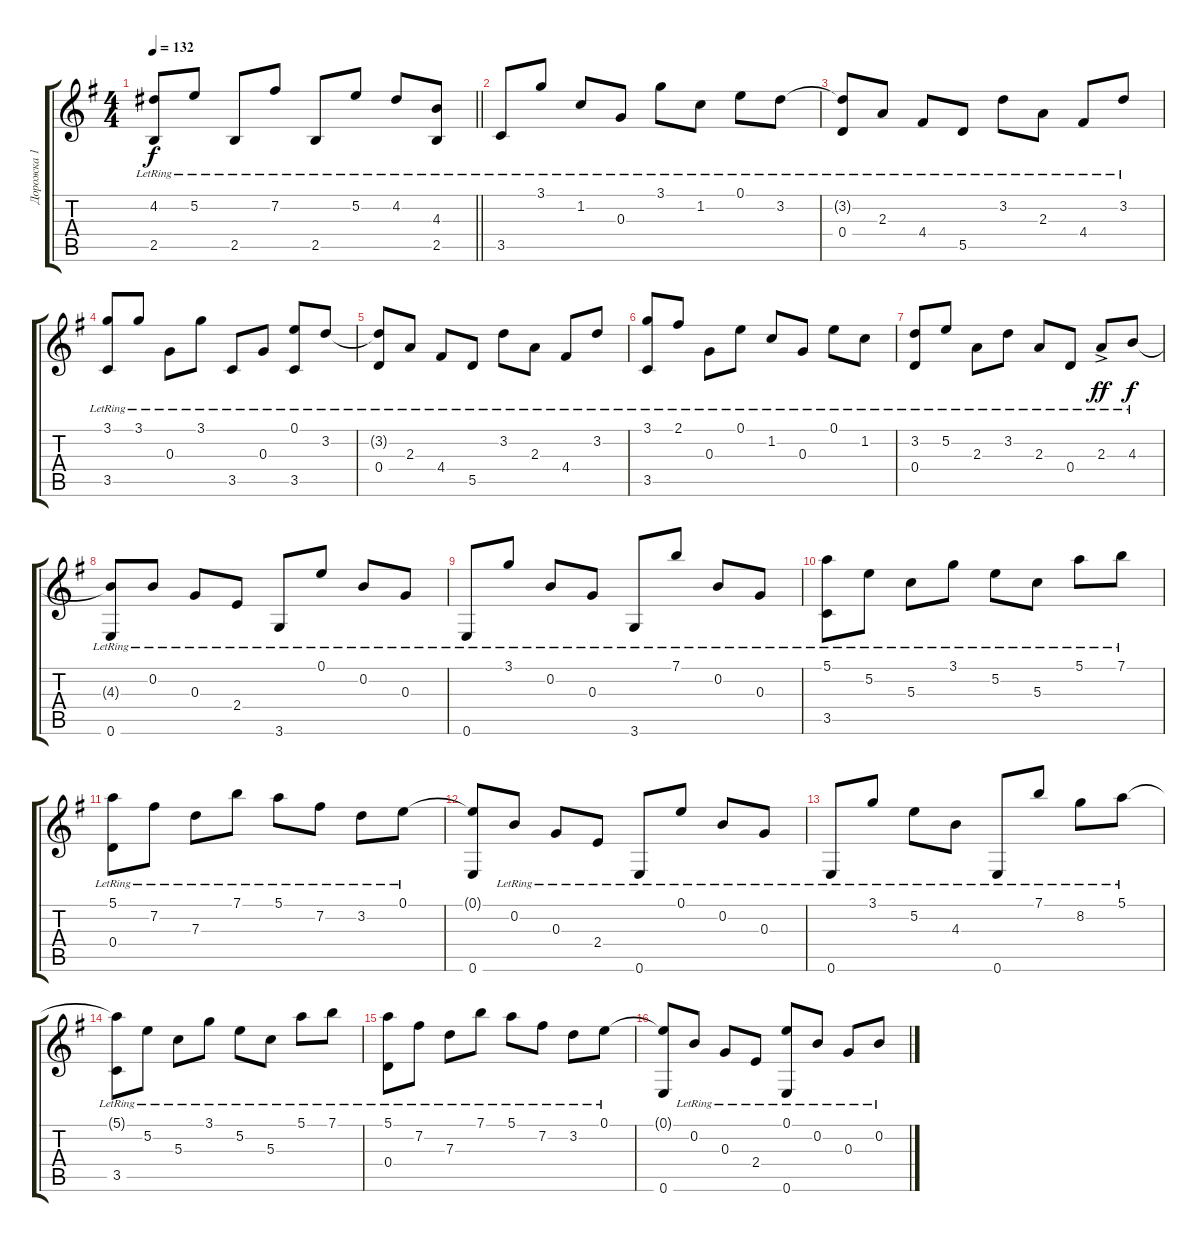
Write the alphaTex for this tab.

\track ("Дорожка 1" "Дорожка 1") {instrument acousticguitarsteel}
\staff {score tabs}
\tuning (E4 B3 G3 D3 A2 E2) {hide}
\ts (4 4)
\tempo 132
\clef g2
\barLineRight lightlight
\ks eminor
(4.2{lr} 2.5{lr}).8{dy f} 5.2{lr}.8 2.5{lr}.8 7.2{lr}.8 2.5{lr}.8 5.2{lr}.8 4.2{lr}.8 (4.3{lr} 2.5{lr}).8 |
3.5{lr}.8 3.1{lr}.8 1.2{lr}.8 0.3{lr}.8 3.1{lr}.8 1.2{lr}.8 0.1{lr}.8 3.2{lr}.8 |
(3.2{t} 0.4{lr}).8 2.3{lr}.8 4.4{lr}.8 5.5{lr}.8 3.2{lr}.8 2.3{lr}.8 4.4{lr}.8 3.2{lr}.8 |
(3.1{lr} 3.5{lr}).8 3.1{lr}.8 0.3{lr}.8 3.1{lr}.8 3.5{lr}.8 0.3{lr}.8 (0.1 3.5{lr}).8 3.2{lr}.8 |
(3.2{t} 0.4{lr}).8 2.3{lr}.8 4.4{lr}.8 5.5{lr}.8 3.2{lr}.8 2.3{lr}.8 4.4{lr}.8 3.2{lr}.8 |
(3.1 3.5{lr}).8 2.1{lr}.8 0.3{lr}.8 0.1{lr}.8 1.2{lr}.8 0.3{lr}.8 0.1{lr}.8 1.2{lr}.8 |
(3.2 0.4{lr}).8 5.2{lr}.8 2.3{lr}.8 3.2{lr}.8 2.3{lr}.8 0.4{lr}.8 2.3{ac lr}.8{dy ff} 4.3{lr}.8{dy f} |
(4.3{t} 0.6{lr}).8 0.2{lr}.8 0.3{lr}.8 2.4{lr}.8 3.6{lr}.8 0.1{lr}.8 0.2{lr}.8 0.3{lr}.8 |
0.6{lr}.8 3.1{lr}.8 0.2{lr}.8 0.3{lr}.8 3.6{lr}.8 7.1{lr}.8 0.2{lr}.8 0.3{lr}.8 |
(5.1{lr} 3.5{lr}).8 5.2{lr}.8 5.3{lr}.8 3.1{lr}.8 5.2{lr}.8 5.3{lr}.8 5.1{lr}.8 7.1{lr}.8 |
(5.1{lr} 0.4{lr}).8 7.2{lr}.8 7.3{lr}.8 7.1{lr}.8 5.1{lr}.8 7.2{lr}.8 3.2{lr}.8 0.1{lr}.8 |
(0.1{t} 0.6).8 0.2{lr}.8 0.3{lr}.8 2.4{lr}.8 0.6{lr}.8 0.1{lr}.8 0.2{lr}.8 0.3{lr}.8 |
0.6{lr}.8 3.1{lr}.8 5.2{lr}.8 4.3{lr}.8 0.6{lr}.8 7.1{lr}.8 8.2{lr}.8 5.1{lr}.8 |
(5.1{t} 3.5{lr}).8 5.2{lr}.8 5.3{lr}.8 3.1{lr}.8 5.2{lr}.8 5.3{lr}.8 5.1{lr}.8 7.1{lr}.8 |
(5.1{lr} 0.4{lr}).8 7.2{lr}.8 7.3{lr}.8 7.1{lr}.8 5.1{lr}.8 7.2{lr}.8 3.2{lr}.8 0.1{lr}.8 |
(0.1{t} 0.6).8 0.2{lr}.8 0.3{lr}.8 2.4{lr}.8 (0.1 0.6{lr}).8 0.2{lr}.8 0.3{lr}.8 0.2{lr}.8
